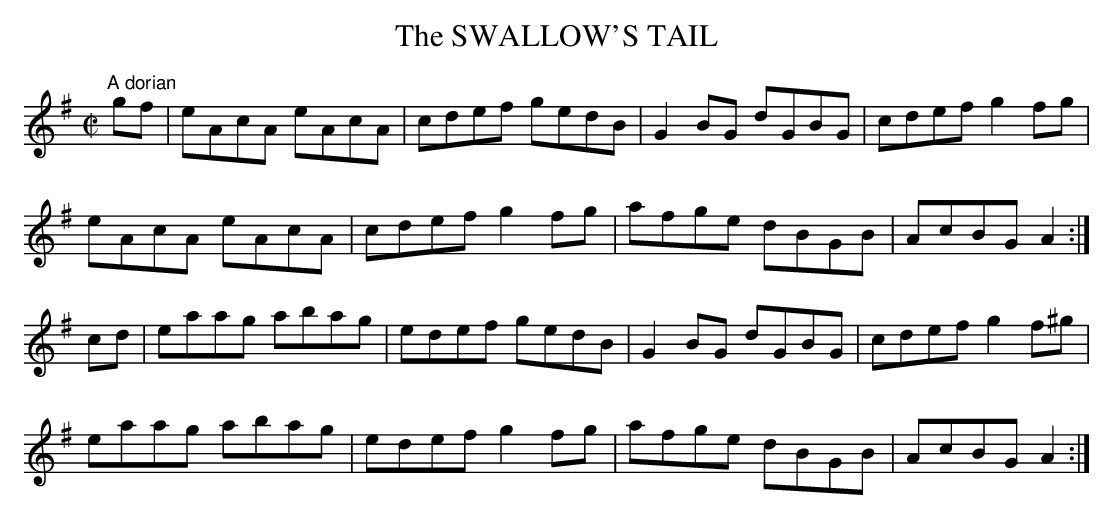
X:1
T:SWALLOW'S TAIL, The
or if the tune was played that way back in the Chief's day. In
any event I'm treating it as A dorian, which is how it's played
today (with parts repeated). To hear what the A major version
sounds like, replace G with A in the K: field.
M:C|
L:1/8
K:G
"^A dorian"
gf|eAcA eAcA|cdef gedB|G2BG dGBG|cdef g2fg|
eAcA eAcA|cdef g2fg|afge dBGB|AcBG A2 :|
cd|eaag abag|edef gedB|G2BG dGBG|cdef g2f^g|
eaag abag|edef g2fg|afge dBGB|AcBG A2 :|
